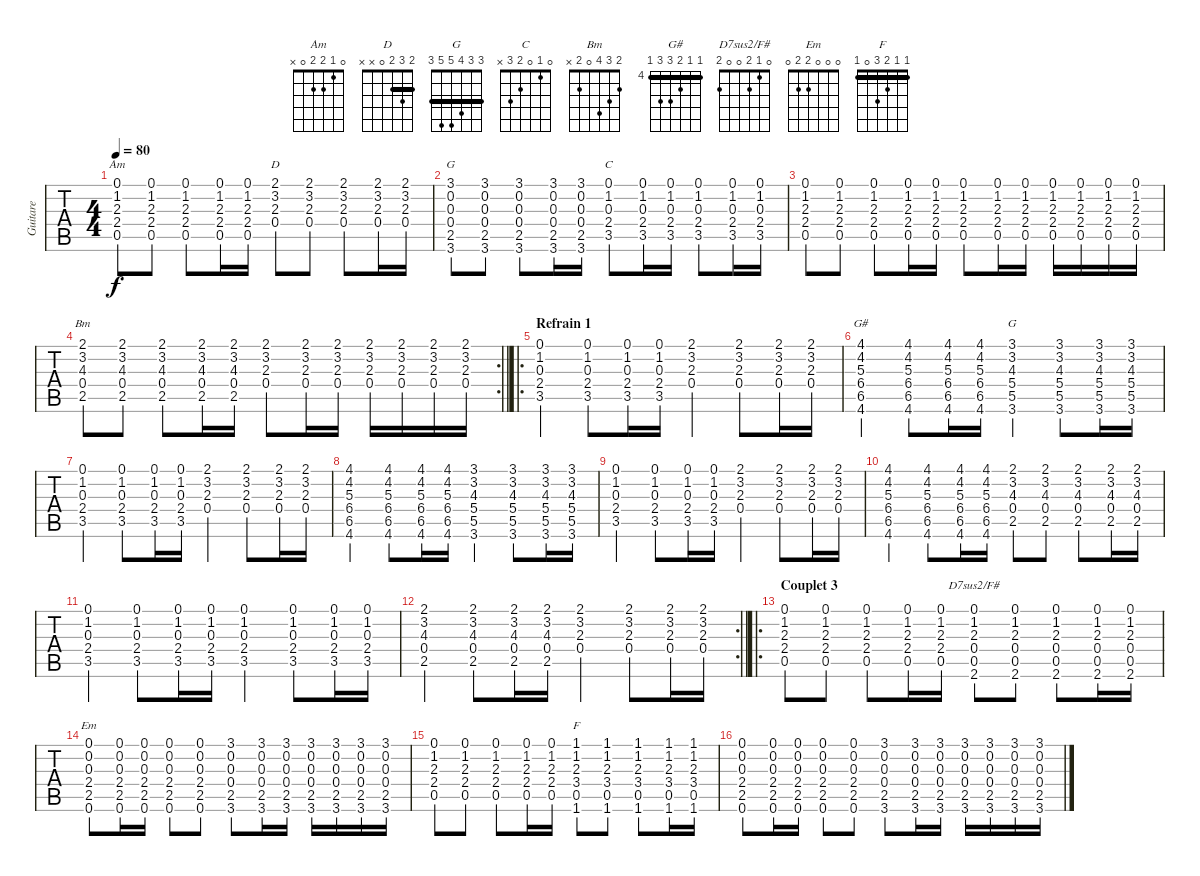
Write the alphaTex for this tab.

\track ("Guitare" "Guitare") {instrument acousticguitarsteel}
\staff {tabs}
\tuning (E4 B3 G3 D3 A2 E2) {hide}
\chord ("Am" 0 1 2 2 0 x)
\chord ("D" 2 3 2 0 x x) {barre 2}
\chord ("G" 3 0 0 0 2 3)
\chord ("C" 0 1 0 2 3 x)
\chord ("Bm" 2 3 4 0 2 x)
\chord ("G#" 4 4 5 6 6 4) {firstfret 4 barre 4}
\chord ("G" 3 3 4 5 5 3) {barre 3}
\chord ("D7sus2/F#" 0 1 2 0 0 2)
\chord ("Em" 0 0 0 2 2 0)
\chord ("F" 1 1 2 3 0 1) {barre 1}
\ts (4 4)
\tempo 80
\clef g2
\ks c
(0.1 1.2 2.3 2.4 0.5).8{ch "Am" dy f} (0.1 1.2 2.3 2.4 0.5).8 (0.1 1.2 2.3 2.4 0.5).8 (0.1 1.2 2.3 2.4 0.5).16 (0.1 1.2 2.3 2.4 0.5).16 (2.1 3.2 2.3 0.4).8{ch "D"} (2.1 3.2 2.3 0.4).8 (2.1 3.2 2.3 0.4).8 (2.1 3.2 2.3 0.4).16 (2.1 3.2 2.3 0.4).16 |
(3.1 0.2 0.3 0.4 2.5 3.6).8{ch "G"} (3.1 0.2 0.3 0.4 2.5 3.6).8 (3.1 0.2 0.3 0.4 2.5 3.6).8 (3.1 0.2 0.3 0.4 2.5 3.6).16 (3.1 0.2 0.3 0.4 2.5 3.6).16 (0.1 1.2 0.3 2.4 3.5).8{ch "C"} (0.1 1.2 0.3 2.4 3.5).16 (0.1 1.2 0.3 2.4 3.5).16 (0.1 1.2 0.3 2.4 3.5).8 (0.1 1.2 0.3 2.4 3.5).16 (0.1 1.2 0.3 2.4 3.5).16 |
(0.1 1.2 2.3 2.4 0.5).8 (0.1 1.2 2.3 2.4 0.5).8 (0.1 1.2 2.3 2.4 0.5).8 (0.1 1.2 2.3 2.4 0.5).16 (0.1 1.2 2.3 2.4 0.5).16 (0.1 1.2 2.3 2.4 0.5).8 (0.1 1.2 2.3 2.4 0.5).16 (0.1 1.2 2.3 2.4 0.5).16 (0.1 1.2 2.3 2.4 0.5).16 (0.1 1.2 2.3 2.4 0.5).16 (0.1 1.2 2.3 2.4 0.5).16 (0.1 1.2 2.3 2.4 0.5).16 |
\rc 2
\barLineRight lightlight
(2.1 3.2 4.3 0.4 2.5).8{ch "Bm"} (2.1 3.2 4.3 0.4 2.5).8 (2.1 3.2 4.3 0.4 2.5).8 (2.1 3.2 4.3 0.4 2.5).16 (2.1 3.2 4.3 0.4 2.5).16 (2.1 3.2 2.3 0.4).8 (2.1 3.2 2.3 0.4).16 (2.1 3.2 2.3 0.4).16 (2.1 3.2 2.3 0.4).16 (2.1 3.2 2.3 0.4).16 (2.1 3.2 2.3 0.4).16 (2.1 3.2 2.3 0.4).16 |
\ro
\section ("" "Refrain 1")
(0.1 1.2 0.3 2.4 3.5).4 (0.1 1.2 0.3 2.4 3.5).8 (0.1 1.2 0.3 2.4 3.5).16 (0.1 1.2 0.3 2.4 3.5).16 (2.1 3.2 2.3 0.4).4 (2.1 3.2 2.3 0.4).8 (2.1 3.2 2.3 0.4).16 (2.1 3.2 2.3 0.4).16 |
(4.1 4.2 5.3 6.4 6.5 4.6).4{ch "G#"} (4.1 4.2 5.3 6.4 6.5 4.6).8 (4.1 4.2 5.3 6.4 6.5 4.6).16 (4.1 4.2 5.3 6.4 6.5 4.6).16 (3.1 3.2 4.3 5.4 5.5 3.6).4{ch "G"} (3.1 3.2 4.3 5.4 5.5 3.6).8 (3.1 3.2 4.3 5.4 5.5 3.6).16 (3.1 3.2 4.3 5.4 5.5 3.6).16 |
(0.1 1.2 0.3 2.4 3.5).4 (0.1 1.2 0.3 2.4 3.5).8 (0.1 1.2 0.3 2.4 3.5).16 (0.1 1.2 0.3 2.4 3.5).16 (2.1 3.2 2.3 0.4).4 (2.1 3.2 2.3 0.4).8 (2.1 3.2 2.3 0.4).16 (2.1 3.2 2.3 0.4).16 |
(4.1 4.2 5.3 6.4 6.5 4.6).4 (4.1 4.2 5.3 6.4 6.5 4.6).8 (4.1 4.2 5.3 6.4 6.5 4.6).16 (4.1 4.2 5.3 6.4 6.5 4.6).16 (3.1 3.2 4.3 5.4 5.5 3.6).4 (3.1 3.2 4.3 5.4 5.5 3.6).8 (3.1 3.2 4.3 5.4 5.5 3.6).16 (3.1 3.2 4.3 5.4 5.5 3.6).16 |
(0.1 1.2 0.3 2.4 3.5).4 (0.1 1.2 0.3 2.4 3.5).8 (0.1 1.2 0.3 2.4 3.5).16 (0.1 1.2 0.3 2.4 3.5).16 (2.1 3.2 2.3 0.4).4 (2.1 3.2 2.3 0.4).8 (2.1 3.2 2.3 0.4).16 (2.1 3.2 2.3 0.4).16 |
(4.1 4.2 5.3 6.4 6.5 4.6).4 (4.1 4.2 5.3 6.4 6.5 4.6).8 (4.1 4.2 5.3 6.4 6.5 4.6).16 (4.1 4.2 5.3 6.4 6.5 4.6).16 (2.1 3.2 4.3 0.4 2.5).8 (2.1 3.2 4.3 0.4 2.5).8 (2.1 3.2 4.3 0.4 2.5).8 (2.1 3.2 4.3 0.4 2.5).16 (2.1 3.2 4.3 0.4 2.5).16 |
(0.1 1.2 0.3 2.4 3.5).4 (0.1 1.2 0.3 2.4 3.5).8 (0.1 1.2 0.3 2.4 3.5).16 (0.1 1.2 0.3 2.4 3.5).16 (0.1 1.2 0.3 2.4 3.5).4 (0.1 1.2 0.3 2.4 3.5).8 (0.1 1.2 0.3 2.4 3.5).16 (0.1 1.2 0.3 2.4 3.5).16 |
\rc 2
\barLineRight lightlight
(2.1 3.2 4.3 0.4 2.5).4 (2.1 3.2 4.3 0.4 2.5).8 (2.1 3.2 4.3 0.4 2.5).16 (2.1 3.2 4.3 0.4 2.5).16 (2.1 3.2 2.3 0.4).4 (2.1 3.2 2.3 0.4).8 (2.1 3.2 2.3 0.4).16 (2.1 3.2 2.3 0.4).16 |
\ro
\section ("" "Couplet 3")
(0.1 1.2 2.3 2.4 0.5).8 (0.1 1.2 2.3 2.4 0.5).8 (0.1 1.2 2.3 2.4 0.5).8 (0.1 1.2 2.3 2.4 0.5).16 (0.1 1.2 2.3 2.4 0.5).16 (0.1 1.2 2.3 0.4 0.5 2.6).8{ch "D7sus2/F#"} (0.1 1.2 2.3 0.4 0.5 2.6).8 (0.1 1.2 2.3 0.4 0.5 2.6).8 (0.1 1.2 2.3 0.4 0.5 2.6).16 (0.1 1.2 2.3 0.4 0.5 2.6).16 |
(0.1 0.2 0.3 2.4 2.5 0.6).8{ch "Em"} (0.1 0.2 0.3 2.4 2.5 0.6).16 (0.1 0.2 0.3 2.4 2.5 0.6).16 (0.1 0.2 0.3 2.4 2.5 0.6).8 (0.1 0.2 0.3 2.4 2.5 0.6).8 (3.1 0.2 0.3 0.4 2.5 3.6).8 (3.1 0.2 0.3 0.4 2.5 3.6).16 (3.1 0.2 0.3 0.4 2.5 3.6).16 (3.1 0.2 0.3 0.4 2.5 3.6).16 (3.1 0.2 0.3 0.4 2.5 3.6).16 (3.1 0.2 0.3 0.4 2.5 3.6).16 (3.1 0.2 0.3 0.4 2.5 3.6).16 |
(0.1 1.2 2.3 2.4 0.5).8 (0.1 1.2 2.3 2.4 0.5).8 (0.1 1.2 2.3 2.4 0.5).8 (0.1 1.2 2.3 2.4 0.5).16 (0.1 1.2 2.3 2.4 0.5).16 (1.1 1.2 2.3 3.4 0.5 1.6).8{ch "F"} (1.1 1.2 2.3 3.4 0.5 1.6).8 (1.1 1.2 2.3 3.4 0.5 1.6).8 (1.1 1.2 2.3 3.4 0.5 1.6).16 (1.1 1.2 2.3 3.4 0.5 1.6).16 |
(0.1 0.2 0.3 2.4 2.5 0.6).8 (0.1 0.2 0.3 2.4 2.5 0.6).16 (0.1 0.2 0.3 2.4 2.5 0.6).16 (0.1 0.2 0.3 2.4 2.5 0.6).8 (0.1 0.2 0.3 2.4 2.5 0.6).8 (3.1 0.2 0.3 0.4 2.5 3.6).8 (3.1 0.2 0.3 0.4 2.5 3.6).16 (3.1 0.2 0.3 0.4 2.5 3.6).16 (3.1 0.2 0.3 0.4 2.5 3.6).16 (3.1 0.2 0.3 0.4 2.5 3.6).16 (3.1 0.2 0.3 0.4 2.5 3.6).16 (3.1 0.2 0.3 0.4 2.5 3.6).16
